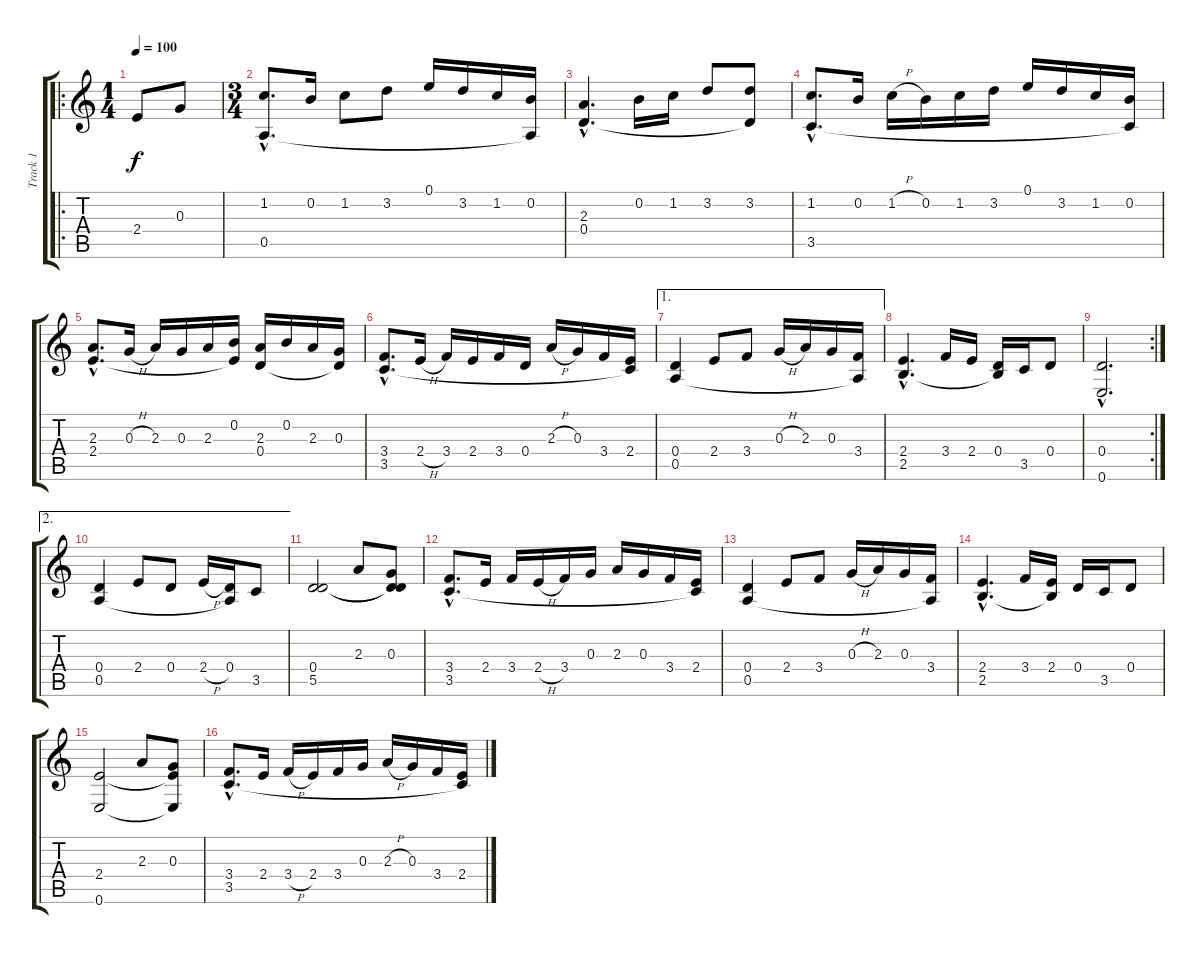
\track ("Track 1" "Track 1") {instrument acousticguitarnylon}
\staff {score tabs}
\tuning (E4 B3 G3 D3 A2 E2) {hide}
\ro
\ts (1 4)
\tempo 100
\clef g2
\ks c
2.4.8{dy f instrument acousticguitarnylon} 0.3.8 |
\ts (3 4)
(1.2{hac} 0.5{hac}).8{d} 0.2.16 1.2.8 3.2.8 0.1.16 3.2.16 1.2.16 (0.2 0.5{t}).16 |
(2.3{hac} 0.4{hac}).4{d} 0.2.16 1.2.16 3.2.8 (3.2 0.4{t}).8 |
(1.2{hac} 3.5{hac}).8{d} 0.2.16 1.2{h}.16 0.2.16 1.2.16 3.2.16 0.1.16 3.2.16 1.2.16 (0.2 3.5{t}).16 |
(2.3{hac} 2.4{hac}).8{d} 0.3{h}.16 2.3.16 0.3.16 2.3.16 (0.2 2.4{t}).16 (2.3 0.4).16 0.2.16 2.3.16 (0.3 0.4{t}).16 |
(3.4{hac} 3.5{hac}).8{d} 2.4{h}.16 3.4.16 2.4.16 3.4.16 0.4.16 2.3{h}.16 0.3.16 3.4.16 (2.4 3.5{t}).16 |
\ae 1
(0.4 0.5).4 2.4.8 3.4.8 0.3{h}.16 2.3.16 0.3.16 (3.4 0.5{t}).16 |
(2.4{hac} 2.5{hac}).4{d} 3.4.16 2.4.16 (0.4 2.5{t}).16 3.5.16 0.4.8 |
\rc 2
(0.4{hac} 0.6{hac}).2{d} |
\ae 2
(0.4 0.5).4 2.4.8 0.4.8 2.4{h}.16 (0.4 0.5{t}).16 3.5.8 |
(0.4 5.5).2 2.3.8 (0.3 0.4{t} 5.5{t}).8 |
(3.4{hac} 3.5{hac}).8{d} 2.4.16 3.4.16 2.4{h}.16 3.4.16 0.3.16 2.3.16 0.3.16 3.4.16 (2.4 3.5{t}).16 |
(0.4 0.5).4 2.4.8 3.4.8 0.3{h}.16 2.3.16 0.3.16 (3.4 0.5{t}).16 |
(2.4{hac} 2.5{hac}).4{d} 3.4.16 (2.4 2.5{t}).16 0.4.16 3.5.16 0.4.8 |
(2.4 0.6).2 2.3.8 (0.3 2.4{t} 0.6{t}).8 |
(3.4{hac} 3.5{hac}).8{d} 2.4.16 3.4{h}.16 2.4.16 3.4.16 0.3.16 2.3{h}.16 0.3.16 3.4.16 (2.4 3.5{t}).16
